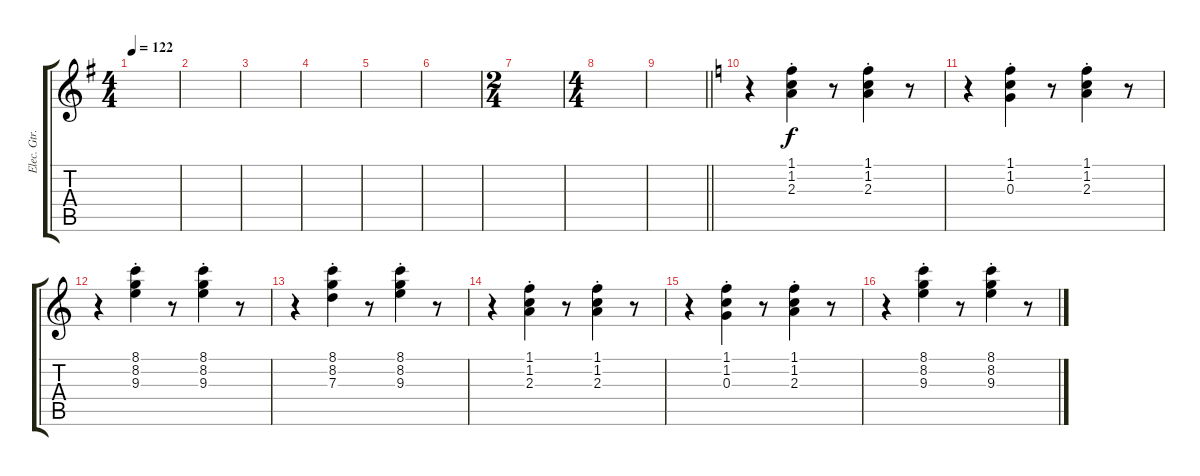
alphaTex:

\track ("Elec. Gtr. 1" "Elec. Gtr.") {instrument electricguitarclean}
\staff {score tabs}
\tuning (E4 B3 G3 D3 A2 E2) {hide}
\ts (4 4)
\tempo 122
\clef g2
\ks g
|
|
|
|
|
|
\ts (2 4)
|
\ts (4 4)
|
\barLineRight lightlight
|
\ks c
r.4 (1.1{st} 1.2{st} 2.3{st}).4 r.8 (1.1{st} 1.2{st} 2.3{st}).4 r.8 |
r.4 (1.1{st} 1.2{st} 0.3{st}).4 r.8 (1.1{st} 1.2{st} 2.3{st}).4 r.8 |
r.4 (8.1{st} 8.2{st} 9.3{st}).4 r.8 (8.1{st} 8.2{st} 9.3{st}).4 r.8 |
r.4 (8.1{st} 8.2{st} 7.3{st}).4 r.8 (8.1{st} 8.2{st} 9.3{st}).4 r.8 |
r.4 (1.1{st} 1.2{st} 2.3{st}).4 r.8 (1.1{st} 1.2{st} 2.3{st}).4 r.8 |
r.4 (1.1{st} 1.2{st} 0.3{st}).4 r.8 (1.1{st} 1.2{st} 2.3{st}).4 r.8 |
r.4 (8.1{st} 8.2{st} 9.3{st}).4 r.8 (8.1{st} 8.2{st} 9.3{st}).4 r.8
